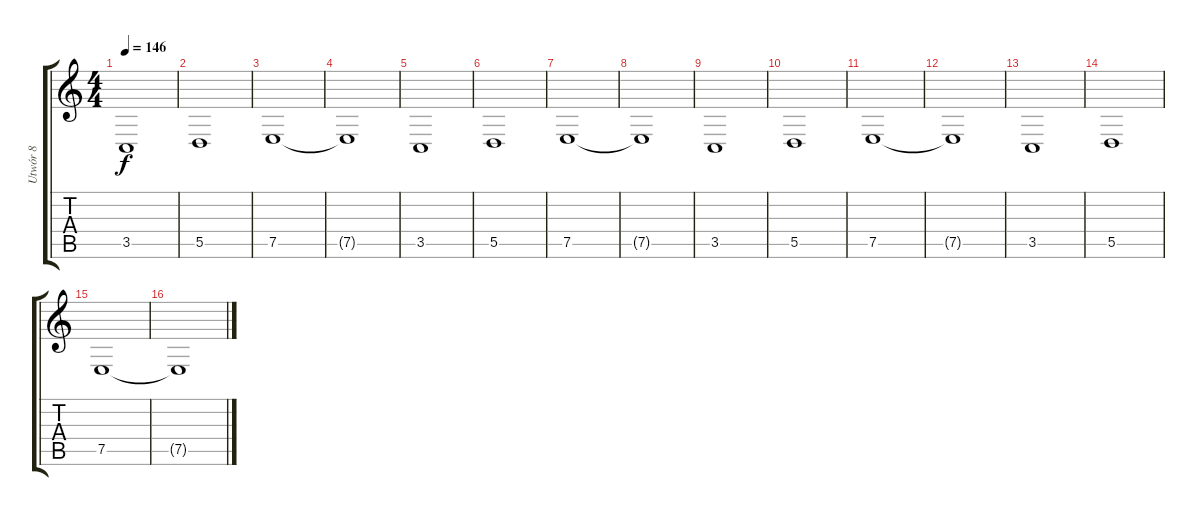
\track ("Utwór 8" "Utwór 8") {instrument synthstrings2}
\staff {score tabs}
\tuning (E4 B3 G3 D3 A2 E2) {hide}
\ts (4 4)
\tempo 146
\clef g2
\ks c
3.5.1{dy f} |
5.5.1 |
7.5.1 |
7.5{t}.1 |
3.5.1 |
5.5.1 |
7.5.1 |
7.5{t}.1 |
3.5.1 |
5.5.1 |
7.5.1 |
7.5{t}.1 |
3.5.1 |
5.5.1 |
7.5.1 |
7.5{t}.1
